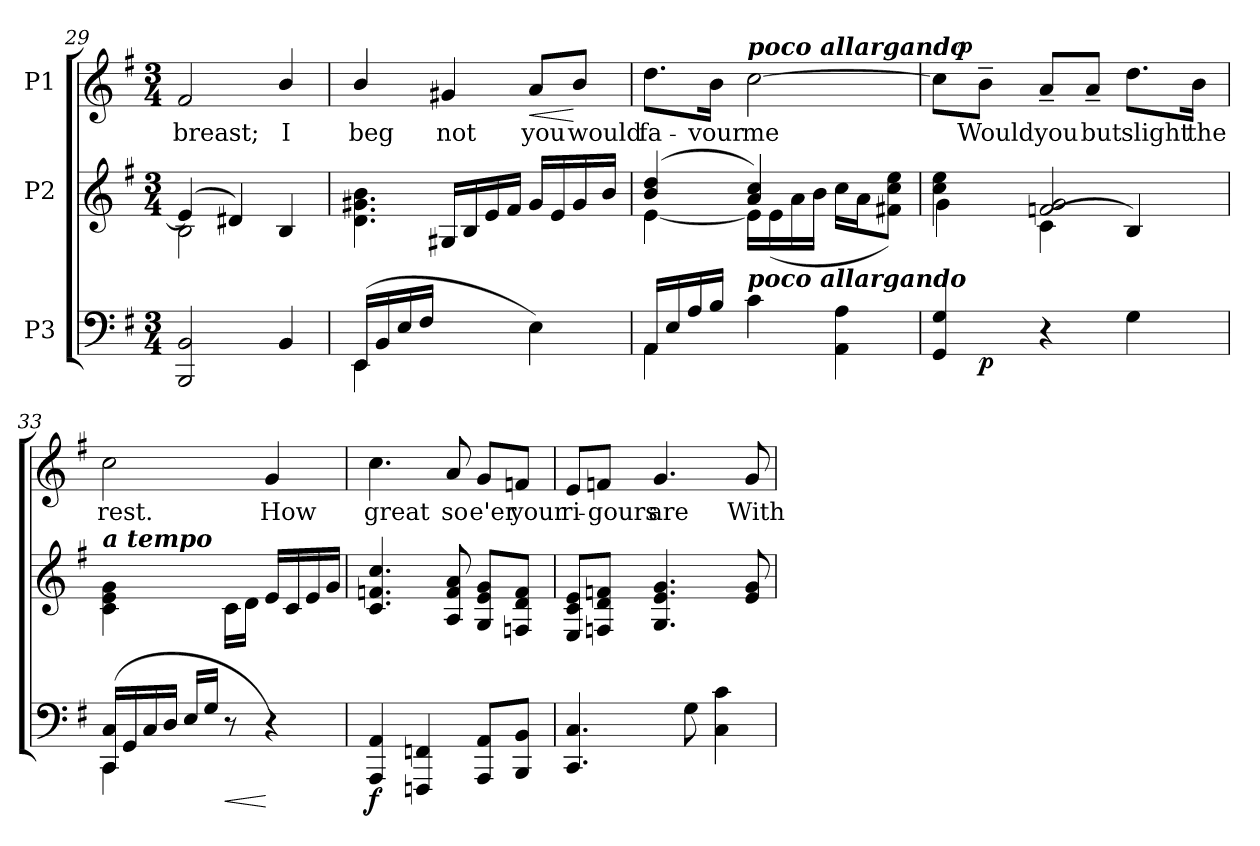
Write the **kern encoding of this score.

**kern	**dynam	**kern	**kern	**text	**dynam
*part3	*part3	*part2	*part1	*part1	*part1
*staff3	*staff3	*staff2	*staff1	*staff1	*staff1
*I"P3	*	*I"P2	*I"P1	*	*
!!LO:LB:g=z
*clefF4	*	*clefG2	*clefG2	*	*
*k[f#]	*	*k[f#]	*k[f#]	*	*
*G:	*	*G:	*G:	*	*
*M3/4	*	*M3/4	*M3/4	*	*
=29	=29	=29	=29	=29	=29
*	*	*^	*	*	*
!	!	!	!	!	!LO:LY:b:color=#000000	!
2BBBi/ 2BBi	.	(4ei/]	2Bi\	2f#i/	breast;	.
.	.	4d#Xi/)	.	.	.	.
!	!	!	!	!	!LO:LY:b:color=#000000	!
4BBi/	.	4Bi/	4ryy	4bi/	I	.
=30	=30	=30	=30	=30	=30	=30
*^	*	*	*	*	*	*
!	!	!	!	!	!	!LO:LY:b:color=#000000	!
(16EEi/LL	4EEi\	.	4ryy	4.di\ 4.g#Xi 4.bi	4bi/	beg	.
16BBi/	.	.	.	.	.	.	.
16Ei/	.	.	.	.	.	.	.
16F#i/JJ	.	.	.	.	.	.	.
!	!	!	!	!	!	!LO:LY:b:color=#000000	!
4ryy	4ryy	.	16G#Xi/LL	.	4g#Xi/	not	.
.	.	.	16Bi/	.	.	.	.
.	.	.	16ei/	8ryy	.	.	.
.	.	.	16f#i/JJ	.	.	.	.
!	!	!	!	!	!	!LO:LY:b:color=#000000	!LO:HP:b
4Ei\)	4ryy	.	16g#i/LL	4ryy	8ai/L	you	<
.	.	.	16ei/	.	.	.	.
!	!	!	!	!	!	!LO:LY:b:color=#000000	!
.	.	.	16g#i/	.	8bi/J	would	[
.	.	.	16bi/JJ	.	.	.	.
=31	=31	=31	=31	=31	=31	=31	=31
!	!	!	!	!	!	!LO:LY:b:color=#000000	!
16AAi/LL	4AAi\	.	(4bi/ 4ddi	[4ei\	8.ddi\L	fa-	.
16Ei/	.	.	.	.	.	.	.
16Ai/	.	.	.	.	.	.	.
!	!	!	!	!	!	!LO:LY:b:color=#000000	!
16Bi/JJ	.	.	.	.	16bi\Jk	-vour	.
!	!	!	!	!	!LO:TX:a:Bi:t=poco allargando	!	!
!LO:TX:a:Bi:t=poco allargando	!	!	!	!	!	!	!
!	!	!	!	!	!	!LO:LY:b:color=#000000	!
4ci\	4ryy	.	4ai/ 4cci)	16ei\LL]	[2cci\	me	.
.	.	.	.	(16ei\	.	.	.
.	.	.	.	16ai\	.	.	.
.	.	.	.	16bi\JJ	.	.	.
4AAi\ 4Ai	4ryy	.	4ryy	16cci\LL	.	.	.
.	.	.	.	16ai\J	.	.	.
.	.	.	.	8f#Xi\ 8cci 8eeiJ)	.	.	.
!!LO:LB:g=z
=32	=32	=32	=32	=32	=32	=32	=32
*	*	*	*	*	*^	*	*
4GGi/ 4Gi	8ryy	.	4cci\ 4eei	4gi\	8cci\L]	16ryy	.	.
.	.	.	.	.	.	512.ryy	.	.
.	.	.	.	.	.	2ryy	.	p
!	!	!	!	!	!	!	!LO:LY:b:color=#000000	!
.	2ryy	p	.	.	8b~i\J	.	Would	.
!	!	!	!	!	!	!	!LO:LY:b:color=#000000	!
4r	.	.	2fni/ 2gi	(4ci\	8a~i/L	.	you	.
!	!	!	!	!	!	!	!LO:LY:b:color=#000000	!
.	.	.	.	.	8a~i/J	.	but	.
!	!	!	!	!	!	!	!LO:LY:b:color=#000000	!
4Gi\	.	.	.	4Bi/)	8.ddi\L	.	slight	.
.	.	.	.	.	.	8ryy	.	.
.	8ryy	.	.	.	.	.	.	.
!	!	!	!	!	!	!	!LO:LY:b:color=#000000	!
.	.	.	.	.	16bi\Jk	.	the	.
.	.	.	.	.	.	32ryy	.	.
.	.	.	.	.	.	64ryy	.	.
.	.	.	.	.	.	128ryy	.	.
.	.	.	.	.	.	256ryy	.	.
.	.	.	.	.	.	1024ryy	.	.
*	*	*	*	*	*v	*v	*	*
=33	=33	=33	=33	=33	=33	=33	=33
*	*	*	*	*	*^	*	*
!	!	!	!	!	!LO:TX:a:Bi:t=a tempo	!	!	!
!	!	!	!LO:TX:a:Bi:t=a tempo	!	!	!	!	!
!	!	!	!	!	!	!	!LO:LY:b:color=#000000	!
*	*	*	*	*	*v	*v	*	*
(16CCi/ 16CiLL	4CCi\	.	4ryy	4ci\ 4ei 4gi	2cci\	rest.	.
16GGi/	.	.	.	.	.	.	.
16Ci/	.	.	.	.	.	.	.
16Di/JJ	.	.	.	.	.	.	.
16Ei/LL	4ryy	.	16ryy	4ryy	.	.	.
16Gi/JJ	.	.	16ryy	.	.	.	.
!	!	!LO:HP:b	!	!	!	!	!
8r	.	<	16ci\LL	.	.	.	.
.	.	.	16di\JJ	.	.	.	.
!	!	!	!	!	!	!LO:LY:b:color=#000000	!
4r)	4ryy	[	16ei/LL	4ryy	4gi/	How	.
.	.	.	16ci/	.	.	.	.
.	.	.	16ei/	.	.	.	.
.	.	.	16gi/JJ	.	.	.	.
*v	*v	*	*	*	*	*	*
*	*	*v	*v	*	*	*
=34	=34	=34	=34	=34	=34
!	!	!	!	!LO:LY:b:color=#000000	!
4AAAi/ 4AAi	f	4.ci/ 4.fni 4.cci	4.cci\	great	.
4FFFni/ 4FFni	.	.	.	.	.
!	!	!	!	!LO:LY:b:color=#000000	!
.	.	8Ai/ 8fi 8ai	8ai/	so	.
!	!	!	!	!LO:LY:b:color=#000000	!
8AAAi/ 8AAiL	.	8Gi/ 8ei 8giL	8gi/L	e'er	.
!	!	!	!	!LO:LY:b:color=#000000	!
8BBBi/ 8BBiJ	.	8Fni/ 8di 8fiJ	8fni/J	your	.
=35	=35	=35	=35	=35	=35
!	!	!	!	!LO:LY:b:color=#000000	!
4.CCi/ 4.Ci	.	8Ei/ 8ci 8eiL	8ei/L	ri-	.
!	!	!	!	!LO:LY:b:color=#000000	!
.	.	8Fni/ 8di 8fniJ	8fni/J	-gours	.
!	!	!	!	!LO:LY:b:color=#000000	!
.	.	4.Gi/ 4.ei 4.gi	4.gi/	are	.
8Gi\	.	.	.	.	.
4Ci\ 4ci	.	.	.	.	.
!	!	!	!	!LO:LY:b:color=#000000	!
.	.	8ei/ 8gi	8gi/	With	.
=	=	=	=	=	=
*-	*-	*-	*-	*-	*-
